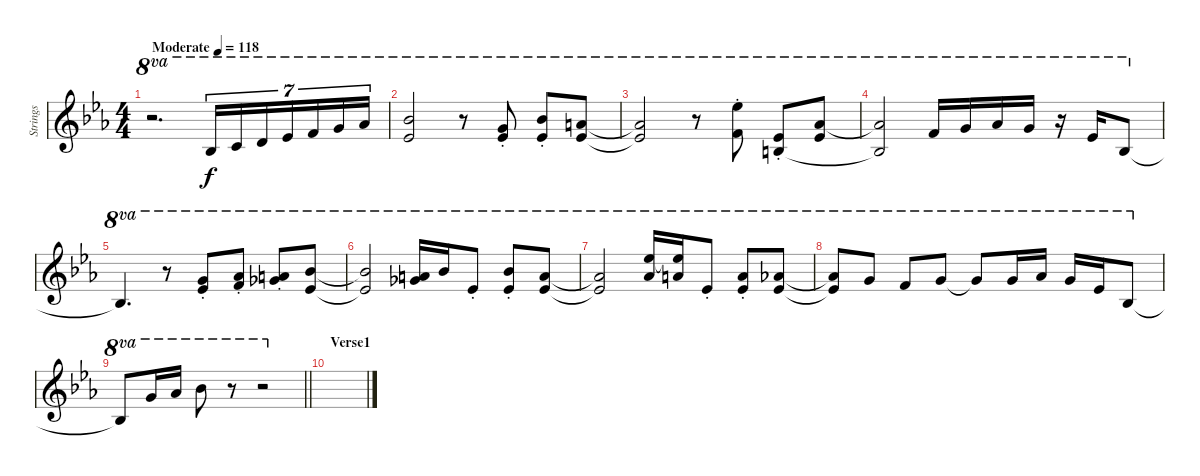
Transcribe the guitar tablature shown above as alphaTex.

\track ("Strings" "Strings") {instrument stringensemble1}
\staff {score}
\tuning (E4 B3 G3 D3 A2 E2) {hide}
\ts (4 4)
\tempo (118 "Moderate")
\clef g2
\ks eb
r.2{d ot 8va dy f instrument stringensemble1} 6.1.16{tu (7 4) ot 8va} 8.1.16{tu (7 4) ot 8va} 10.1.16{tu (7 4) ot 8va} 11.1.16{tu (7 4) ot 8va} 13.1.16{tu (7 4) ot 8va} 15.1.16{tu (7 4) ot 8va} 16.1.16{tu (7 4) ot 8va} |
(18.1 16.2).2{ot 8va} r.8{ot 8va} (15.1{st} 16.2{st}).8{ot 8va} (18.1{st} 16.2{st}).8{ot 8va} (17.1 16.2).8{ot 8va} |
(17.1{t} 16.2{t}).2{ot 8va} r.8{ot 8va} (23.1{st} 22.3{st}).8{ot 8va} (7.1{st} 20.3{st}).8{ot 8va} (21.2 20.3).8{ot 8va} |
(7.1{t} 21.2{t}).2{ot 8va} 13.1.16{ot 8va} 15.1.16{ot 8va} 16.1.16{ot 8va} 15.1.16{ot 8va} r.16{ot 8va} 11.1.16{ot 8va} 6.1.8{ot 8va} |
6.1{t}.4{d ot 8va} r.8{ot 8va} (11.1{st} 20.2{st}).8{ot 8va} (13.1{st} 21.2{st}).8{ot 8va} (14.1{st} 22.2{st}).8{ot 8va} (11.1 23.2).8{ot 8va} |
(11.1{t} 23.2{t}).2{ot 8va} (14.1 22.2).16{ot 8va} 18.1.16{ot 8va} 11.1{st}.8{ot 8va} (11.1{st} 23.2{st}).8{ot 8va} (11.1 22.2).8{ot 8va} |
(11.1{t} 22.2{t}).2{ot 8va} (16.1 28.2).16{ot 8va} (17.1 28.2{t}).16{ot 8va} 11.1{st}.8{ot 8va} (11.1{st} 22.2{st}).8{ot 8va} (11.1 21.2).8{ot 8va} |
(11.1{t} 21.2{t}).8{ot 8va} 15.1.8{ot 8va} 13.1.8{ot 8va} 15.1.8{ot 8va} 15.1{t}.8{ot 8va} 15.1.16{ot 8va} 16.1.16{ot 8va} 15.1.16{ot 8va} 11.1.16{ot 8va} 6.1.8{ot 8va} |
\barLineRight lightlight
6.1{t}.8{ot 8va} 15.1.16{ot 8va} 16.1.16{ot 8va} 18.1.8{ot 8va} r.8{ot 8va} r.2{ot 8va} |
\section ("" "Verse1")
